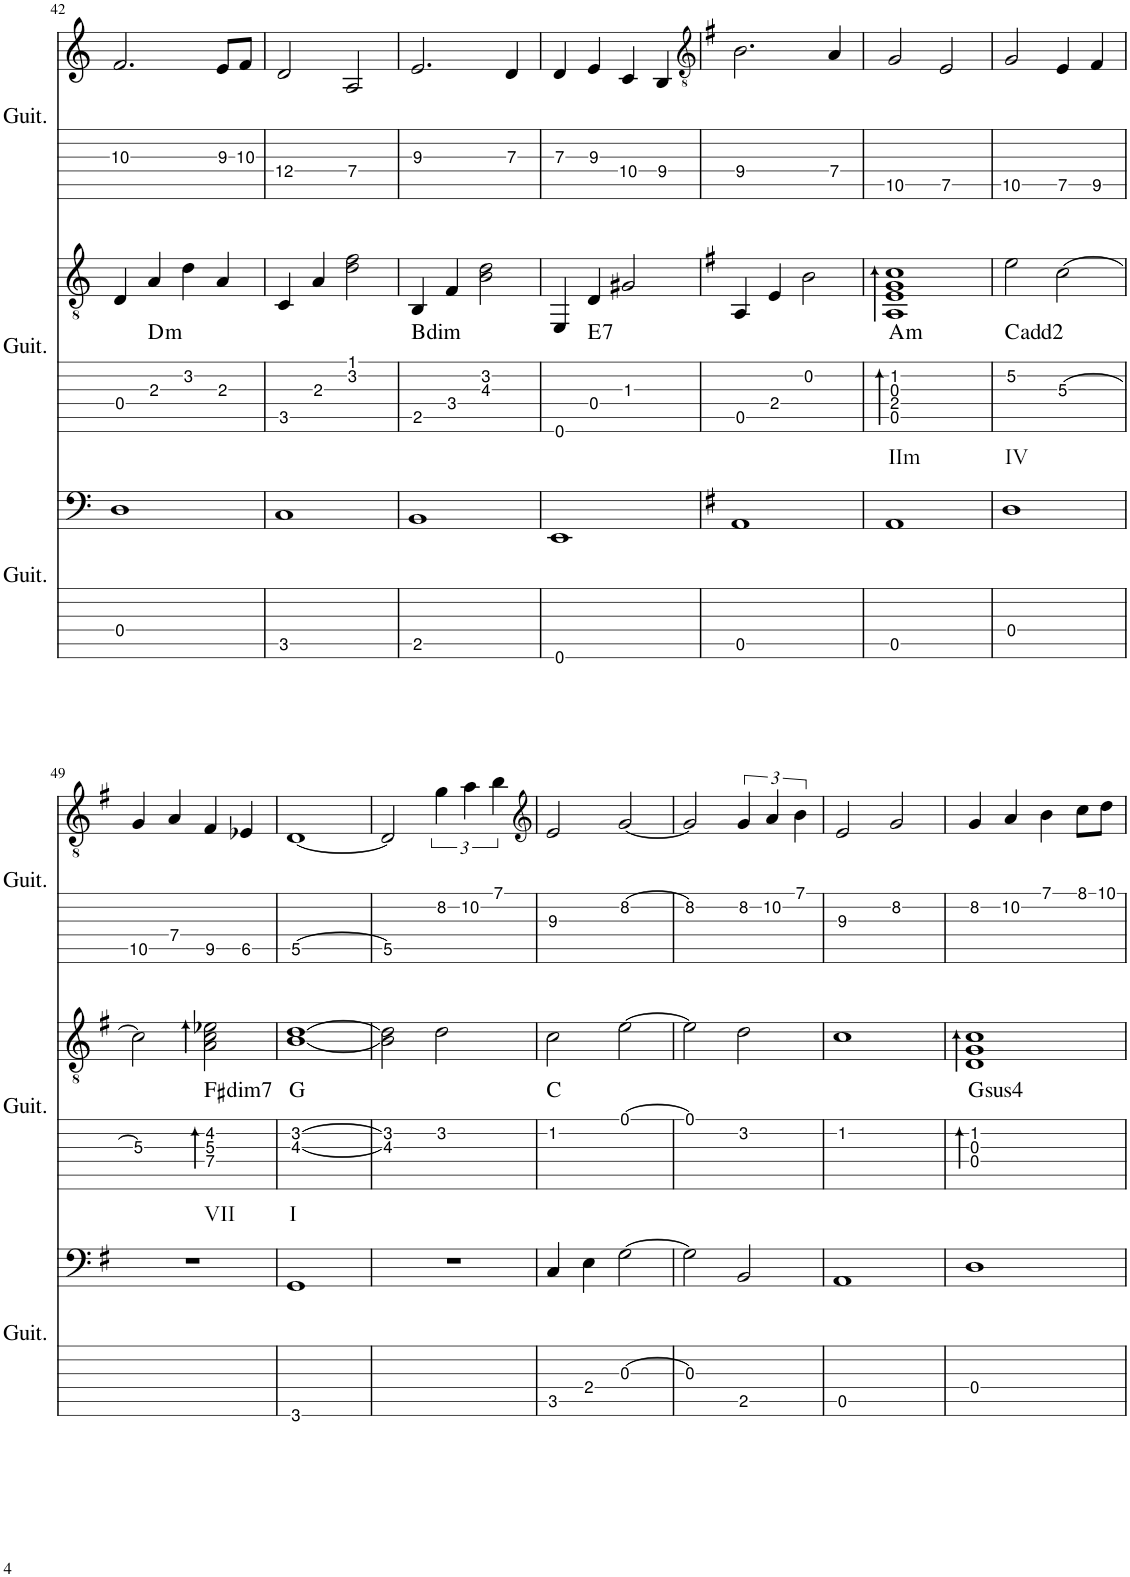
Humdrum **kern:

**kern	**kern	**kern	**kern	**harte	**kern	**kern
*part3	*part3	*part2	*part2	*part2	*part1	*part1
*staff6	*staff5	*staff4	*staff3	*	*staff2	*staff1
*I"原音吉他	*	*I"原音吉他	*	*	*I"Guitar	*
*	*	*	*	*	*I'Guit.	*
!!LO:PB:g=z
*	*clefF4	*	*clefGv2	*	*	*clefG2
*k[]	*k[]	*k[]	*k[]	*	*k[]	*k[]
*M4/4	*M4/4	*M4/4	*M4/4	*	*M4/4	*M4/4
=42	=42	=42	=42	=42	=42	=42
1D	1D	4D	4D/	.	2.f	2.f/
!	!	!	!	!LO:H:kt=m	!	!
.	.	4A	4A/	D:min	.	.
.	.	4d	4d\	.	.	.
.	.	4A	4A/	.	8eL	8e/L
.	.	.	.	.	8fJ	8f/J
=43	=43	=43	=43	=43	=43	=43
1C	1C	4C	4C/	.	2d	2d/
.	.	4A	4A/	.	.	.
.	.	2d 2f	2d\ 2f\	.	2A	2A/
=44	=44	=44	=44	=44	=44	=44
!	!	!	!	!LO:H:kt=dim	!	!
1BB	1BB	4BB	4BB/	B:dim	2.e	2.e/
.	.	4F	4F/	.	.	.
.	.	2B 2d	2B\ 2d\	.	.	.
.	.	.	.	.	4d	4d/
=45	=45	=45	=45	=45	=45	=45
1EE	1EE	4EE	4EE/	.	4d	4d/
!	!	!	!	!LO:H:kt=7	!	!
.	.	4D	4D/	E:7	4e	4e/
.	.	2G#	2G#X/	.	4c	4c/
.	.	.	.	.	4B	4B/
=46	=46	=46	=46	=46	=46	=46
*	*	*	*	*	*	*clefGv2
*k[f#]	*k[f#]	*k[f#]	*k[f#]	*	*k[f#]	*k[f#]
1AA	1AA	4AA	4AA/	.	2.B	2.B\
.	.	4E	4E/	.	.	.
.	.	2B	2B\	.	.	.
.	.	.	.	.	4A	4A/
=47	=47	=47	=47	=47	=47	=47
!	!	!	!	!LO:H:kt=m	!	!
1AA	1AA	1AA 1E 1G 1c	1AA 1E 1G 1c	A:min	2G	2G/
.	.	.	.	.	2E	2E/
=48	=48	=48	=48	=48	=48	=48
1D	1D	2e	2e\	C:maj(2)	2G	2G/
.	.	[2c	[2c\	.	4E	4E/
.	.	.	.	.	4F#	4F#/
!!LO:LB:g=z
=49	=49	=49	=49	=49	=49	=49
1r	1r	2c]	2c\]	.	4G	4G/
.	.	.	.	.	4A	4A/
!	!	!	!	!LO:H:kt=dim7	!	!
.	.	2A 2c 2e-	2A\ 2c\ 2e-X\	F#:dim7	4F#	4F#/
.	.	.	.	.	4E-X	4E-X/
=50	=50	=50	=50	=50	=50	=50
1GG	1GG	[1B [1d	[1B [1d	G:maj	[1D	[1D
=51	=51	=51	=51	=51	=51	=51
1r	1r	2B] 2d]	2B\] 2d\]	.	2D]	2D/]
*	*	*	*	*	*Xbrackettup	*
.	.	2d	2d\	.	6g	6g\
.	.	.	.	.	6a	6a\
.	.	.	.	.	6b	6b\
=52	=52	=52	=52	=52	=52	=52
*	*	*	*	*	*	*clefG2
4C	4C/	2c	2c\	C:maj	2e	2e/
4E	4E\	.	.	.	.	.
[2G	[2G\	[2e	[2e\	.	[2g	[2g/
=53	=53	=53	=53	=53	=53	=53
2G]	2G\]	2e]	2e\]	.	2g]	2g/]
2BB	2BB/	2d	2d\	.	6g	6g/
.	.	.	.	.	6a	6a/
.	.	.	.	.	6b	6b\
=54	=54	=54	=54	=54	=54	=54
1AA	1AA	1c	1c	.	2e	2e/
.	.	.	.	.	2g	2g/
=55	=55	=55	=55	=55	=55	=55
!	!	!	!	!LO:H:kt=4	!	!
1D	1D	1D 1G 1c	1D 1G 1c	G:sus4	4g	4g/
.	.	.	.	.	4a	4a/
.	.	.	.	.	4b	4b\
.	.	.	.	.	8ccL	8cc\L
.	.	.	.	.	8ddJ	8dd\J
=	=	=	=	=	=	=
*-	*-	*-	*-	*-	*-	*-
